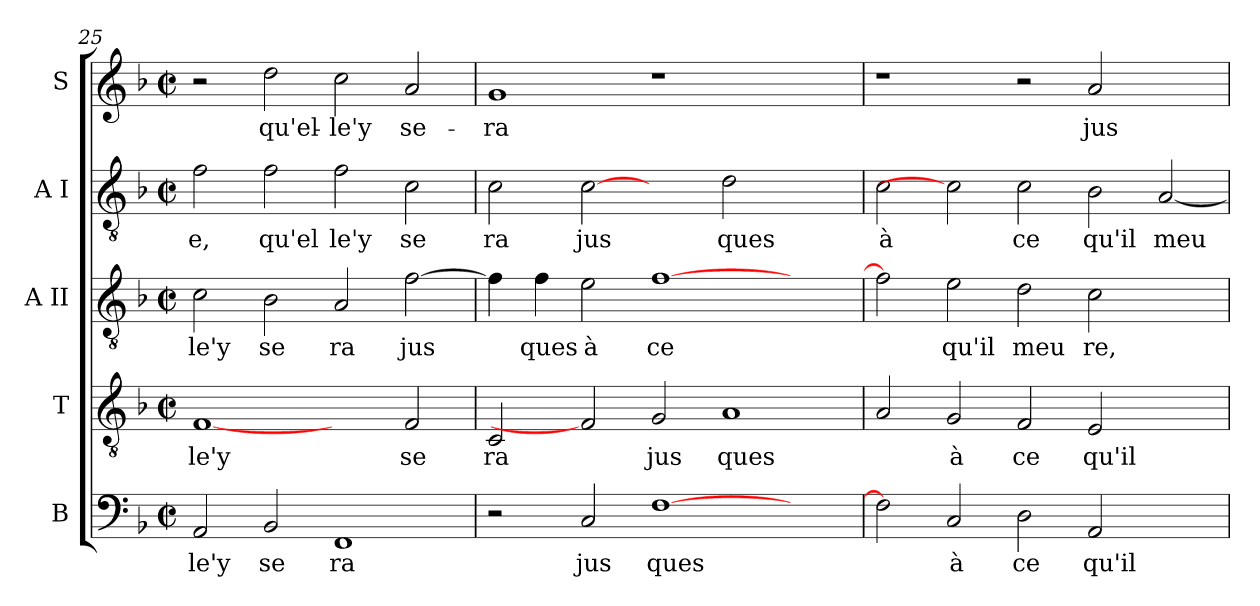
**kern	**text	**kern	**text	**kern	**text	**kern	**text	**kern	**text
*part5	*part5	*part4	*part4	*part3	*part3	*part2	*part2	*part1	*part1
*staff5	*staff5	*staff4	*staff4	*staff3	*staff3	*staff2	*staff2	*staff1	*staff1
*I"B	*	*I"T	*	*I"A II	*	*I"A I	*	*I"S	*
*clefF4	*	*clefGv2	*	*clefGv2	*	*clefGv2	*	*clefG2	*
*k[b-]	*	*k[b-]	*	*k[b-]	*	*k[b-]	*	*k[b-]	*
*F:	*	*F:	*	*F:	*	*F:	*	*F:	*
*M2/2	*	*M2/2	*	*M2/2	*	*M2/2	*	*M2/2	*
*met(c|)	*	*met(c|)	*	*met(c|)	*	*met(c|)	*	*met(c|)	*
=25	=25	=25	=25	=25	=25	=25	=25	=25	=25
!	!LO:LY:b:cj	!	!LO:LY:b:cj	!	!LO:LY:b:cj	!	!LO:LY:b:cj	!	!
2AA/	le'y	[1F	le'y	2c\	le'y	2f\	e,	2r	.
!	!LO:LY:b:cj	!	!	!	!LO:LY:b:cj	!	!LO:LY:b:cj	!	!LO:LY:b:cj
2BB-/	se	.	.	2B-\	se	2f\	qu'el	2dd\	qu'el-
!	!LO:LY:b:cj	!	!	!	!LO:LY:b:cj	!	!LO:LY:b:cj	!	!LO:LY:b:cj
1FF	ra	2ryy	.	2A/	ra	2f\	le'y	2cc\	-le'y
!	!	!	!LO:LY:b:cj	!	!LO:LY:b:cj	!	!LO:LY:b:cj	!	!LO:LY:b:cj
.	.	2F/	se	[>2f\	jus	2c\	se	2a/	se-
=26	=26	=26	=26	=26	=26	=26	=26	=26	=26
!	!	!	!LO:LY:b:cj	!	!LO:LY:b:cj	!	!LO:LY:b:cj	!	!LO:LY:b:cj
2r	.	2C/	ra	4f\]	.	2c\	ra	1g	-ra
!	!	!	!	!	!LO:LY:b:cj	!	!	!	!
.	.	.	.	4f\	ques	.	.	.	.
!	!LO:LY:b:cj	!	!	!	!LO:LY:b:cj	!	!LO:LY:b:cj	!	!
2C/	jus	2F]	.	2e\	à	[2c	jus	.	.
!	!LO:LY:b:cj	!	!LO:LY:b:cj	!	!LO:LY:b:cj	!	!	!	!
[>1F	ques	2G/	jus	[>1f	ce	2ryy	.	1r	.
!	!	!	!LO:LY:b:cj	!	!	!	!LO:LY:b:cj	!	!
.	.	1A	ques	.	.	2d\	ques	.	.
2ryy	.	.	.	2ryy	.	2ryy	.	2ryy	.
!!LO:PB:g=z
=27	=27	=27	=27	=27	=27	=27	=27	=27	=27
!	!LO:LY:b:cj	!	!LO:LY:b:cj	!	!LO:LY:b:cj	!	!LO:LY:b:cj	!	!
2F\]	.	2A/	.	2f\]	.	2c\	à	1r	.
!	!LO:LY:b:cj	!	!LO:LY:b:cj	!	!LO:LY:b:cj	!	!	!	!
2C/	à	2G/	à	2e\	qu'il	2c]	.	.	.
!	!LO:LY:b:cj	!	!LO:LY:b:cj	!	!LO:LY:b:cj	!	!LO:LY:b:cj	!	!
2D\	ce	2F/	ce	2d\	meu	2c\	ce	2r	.
!	!LO:LY:b:cj	!	!LO:LY:b:cj	!	!LO:LY:b:cj	!	!LO:LY:b:cj	!	!LO:LY:b:cj
2AA/	qu'il	2E/	qu'il	2c\	re,	2B-\	qu'il	2a/	jus-
!	!	!	!	!	!	!	!LO:LY:b:cj	!	!
2ryy	.	2ryy	.	2ryy	.	[<2A/	meu-	2ryy	.
=	=	=	=	=	=	=	=	=	=
*-	*-	*-	*-	*-	*-	*-	*-	*-	*-
